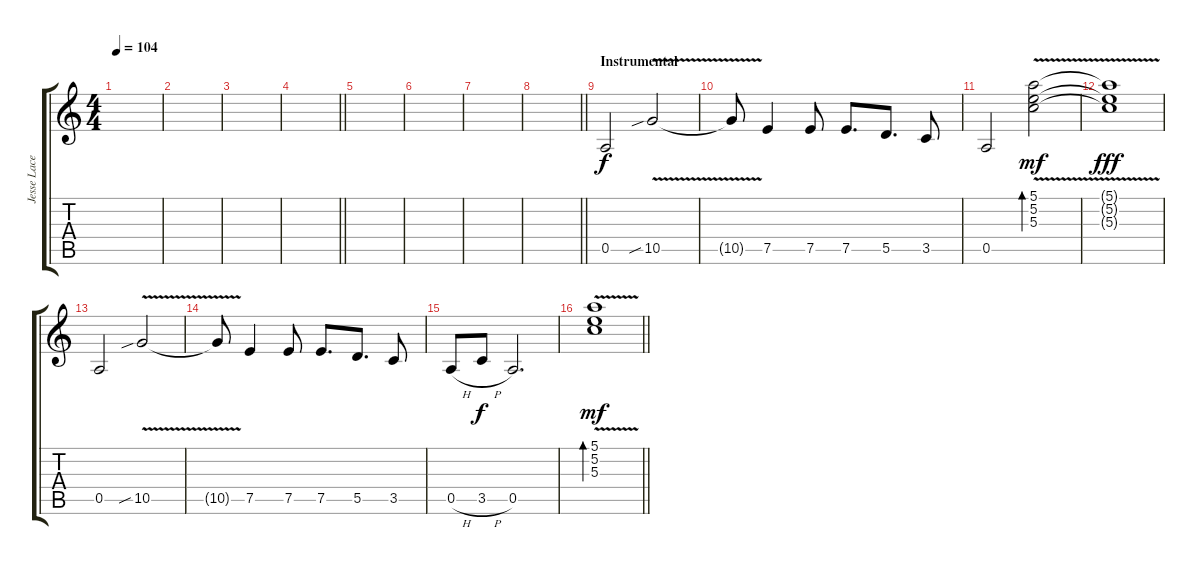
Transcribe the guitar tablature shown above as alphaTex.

\track ("Jesse Lacey -  Guitar" "Jesse Lace") {instrument overdrivenguitar}
\staff {score tabs}
\tuning (E4 B3 G3 D3 A2 E2) {hide}
\ts (4 4)
\tempo 104
\clef g2
\ks c
|
|
|
\barLineRight lightlight
|
\section ("" "")
|
|
|
\barLineRight lightlight
|
\section ("" "Instrumental")
0.5.2 10.5{v sib}.2 |
10.5{t}.8 7.5.4 7.5.8 7.5.8{d} 5.5.8{d} 3.5.8 |
0.5.2 (5.1{v} 5.2 5.3).2{bd 240 dy mf} |
(5.1{t} 5.2{t} 5.3{t}).1{dy fff} |
0.5.2 10.5{v sib}.2 |
10.5{t}.8 7.5.4 7.5.8 7.5.8{d} 5.5.8{d} 3.5.8 |
0.5{h}.8 3.5{h}.8{dy f} 0.5.2{d} |
\barLineRight lightlight
(5.1{v} 5.2 5.3).1{bd 480 dy mf}
